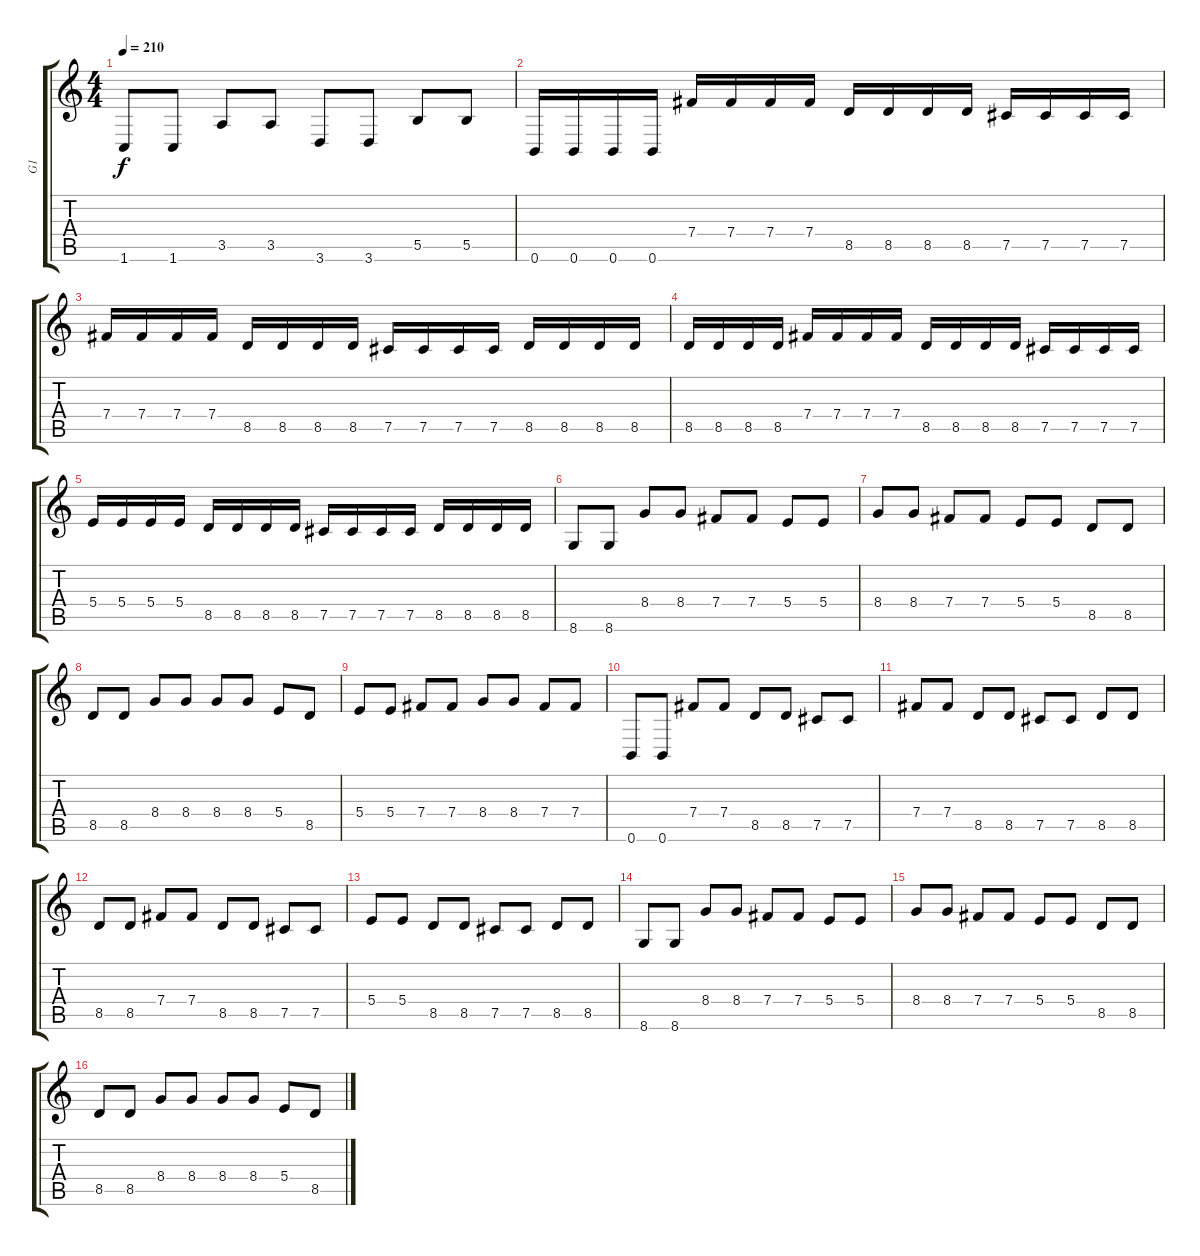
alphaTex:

\track ("G1" "G1") {instrument distortionguitar}
\staff {score tabs}
\tuning (Db4 Ab3 E3 B2 Gb2 B1) {hide}
\ts (4 4)
\tempo 210
\clef g2
\ks c
1.6.8{dy f} 1.6.8 3.5.8 3.5.8 3.6.8 3.6.8 5.5.8 5.5.8 |
0.6.16 0.6.16 0.6.16 0.6.16 7.4.16 7.4.16 7.4.16 7.4.16 8.5.16 8.5.16 8.5.16 8.5.16 7.5.16 7.5.16 7.5.16 7.5.16 |
7.4.16 7.4.16 7.4.16 7.4.16 8.5.16 8.5.16 8.5.16 8.5.16 7.5.16 7.5.16 7.5.16 7.5.16 8.5.16 8.5.16 8.5.16 8.5.16 |
8.5.16 8.5.16 8.5.16 8.5.16 7.4.16 7.4.16 7.4.16 7.4.16 8.5.16 8.5.16 8.5.16 8.5.16 7.5.16 7.5.16 7.5.16 7.5.16 |
5.4.16 5.4.16 5.4.16 5.4.16 8.5.16 8.5.16 8.5.16 8.5.16 7.5.16 7.5.16 7.5.16 7.5.16 8.5.16 8.5.16 8.5.16 8.5.16 |
8.6.8 8.6.8 8.4.8 8.4.8 7.4.8 7.4.8 5.4.8 5.4.8 |
8.4.8 8.4.8 7.4.8 7.4.8 5.4.8 5.4.8 8.5.8 8.5.8 |
8.5.8 8.5.8 8.4.8 8.4.8 8.4.8 8.4.8 5.4.8 8.5.8 |
5.4.8 5.4.8 7.4.8 7.4.8 8.4.8 8.4.8 7.4.8 7.4.8 |
0.6.8 0.6.8 7.4.8 7.4.8 8.5.8 8.5.8 7.5.8 7.5.8 |
7.4.8 7.4.8 8.5.8 8.5.8 7.5.8 7.5.8 8.5.8 8.5.8 |
8.5.8 8.5.8 7.4.8 7.4.8 8.5.8 8.5.8 7.5.8 7.5.8 |
5.4.8 5.4.8 8.5.8 8.5.8 7.5.8 7.5.8 8.5.8 8.5.8 |
8.6.8 8.6.8 8.4.8 8.4.8 7.4.8 7.4.8 5.4.8 5.4.8 |
8.4.8 8.4.8 7.4.8 7.4.8 5.4.8 5.4.8 8.5.8 8.5.8 |
8.5.8 8.5.8 8.4.8 8.4.8 8.4.8 8.4.8 5.4.8 8.5.8
